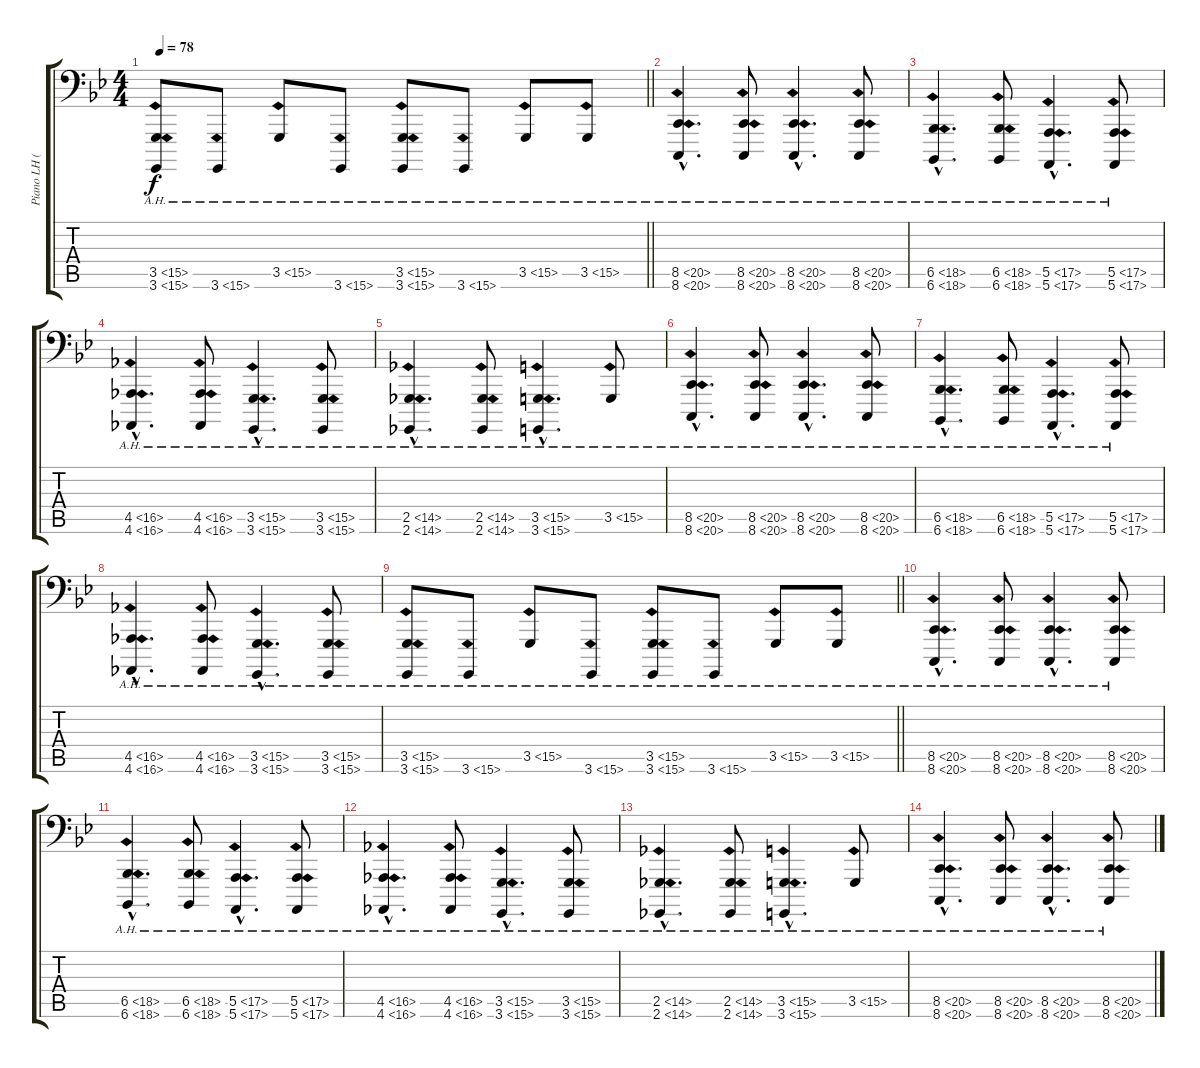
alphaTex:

\track ("Piano LH (bass E1) - Richard Carpenter" "Piano LH (") {instrument acousticgrandpiano}
\staff {score tabs}
\tuning (C3 G2 D2 A1 E1 E0) {hide}
\ts (4 4)
\tempo 78
\clef f4
\barLineRight lightlight
\ks bb
(3.5{ah 12} 3.6{ah 12}).8{dy f} 3.6{ah 12}.8 3.5{ah 12}.8 3.6{ah 12}.8 (3.5{ah 12} 3.6{ah 12}).8 3.6{ah 12}.8 3.5{ah 12}.8 3.5{ah 12}.8 |
(8.5{ah 12 hac} 8.6{ah 12 hac}).4{d} (8.5{ah 12} 8.6{ah 12}).8 (8.5{ah 12 hac} 8.6{ah 12 hac}).4{d} (8.5{ah 12} 8.6{ah 12}).8 |
(6.5{ah 12 hac} 6.6{ah 12 hac}).4{d} (6.5{ah 12} 6.6{ah 12}).8 (5.5{ah 12 hac} 5.6{ah 12 hac}).4{d} (5.5{ah 12} 5.6{ah 12}).8 |
(4.5{ah 12 hac} 4.6{ah 12 hac}).4{d} (4.5{ah 12} 4.6{ah 12}).8 (3.5{ah 12 hac} 3.6{ah 12 hac}).4{d} (3.5{ah 12} 3.6{ah 12}).8 |
(2.5{ah 12 hac} 2.6{ah 12 hac}).4{d} (2.5{ah 12} 2.6{ah 12}).8 (3.5{ah 12 hac} 3.6{ah 12 hac}).4{d} 3.5{ah 12}.8 |
(8.5{ah 12 hac} 8.6{ah 12 hac}).4{d} (8.5{ah 12} 8.6{ah 12}).8 (8.5{ah 12 hac} 8.6{ah 12 hac}).4{d} (8.5{ah 12} 8.6{ah 12}).8 |
(6.5{ah 12 hac} 6.6{ah 12 hac}).4{d} (6.5{ah 12} 6.6{ah 12}).8 (5.5{ah 12 hac} 5.6{ah 12 hac}).4{d} (5.5{ah 12} 5.6{ah 12}).8 |
(4.5{ah 12 hac} 4.6{ah 12 hac}).4{d} (4.5{ah 12} 4.6{ah 12}).8 (3.5{ah 12 hac} 3.6{ah 12 hac}).4{d} (3.5{ah 12} 3.6{ah 12}).8 |
\barLineRight lightlight
(3.5{ah 12} 3.6{ah 12}).8 3.6{ah 12}.8 3.5{ah 12}.8 3.6{ah 12}.8 (3.5{ah 12} 3.6{ah 12}).8 3.6{ah 12}.8 3.5{ah 12}.8 3.5{ah 12}.8 |
(8.5{ah 12 hac} 8.6{ah 12 hac}).4{d} (8.5{ah 12} 8.6{ah 12}).8 (8.5{ah 12 hac} 8.6{ah 12 hac}).4{d} (8.5{ah 12} 8.6{ah 12}).8 |
(6.5{ah 12 hac} 6.6{ah 12 hac}).4{d} (6.5{ah 12} 6.6{ah 12}).8 (5.5{ah 12 hac} 5.6{ah 12 hac}).4{d} (5.5{ah 12} 5.6{ah 12}).8 |
(4.5{ah 12 hac} 4.6{ah 12 hac}).4{d} (4.5{ah 12} 4.6{ah 12}).8 (3.5{ah 12 hac} 3.6{ah 12 hac}).4{d} (3.5{ah 12} 3.6{ah 12}).8 |
(2.5{ah 12 hac} 2.6{ah 12 hac}).4{d volume 0} (2.5{ah 12} 2.6{ah 12}).8 (3.5{ah 12 hac} 3.6{ah 12 hac}).4{d} 3.5{ah 12}.8 |
(8.5{ah 12 hac} 8.6{ah 12 hac}).4{d volume 0} (8.5{ah 12} 8.6{ah 12}).8 (8.5{ah 12 hac} 8.6{ah 12 hac}).4{d} (8.5{ah 12} 8.6{ah 12}).8
